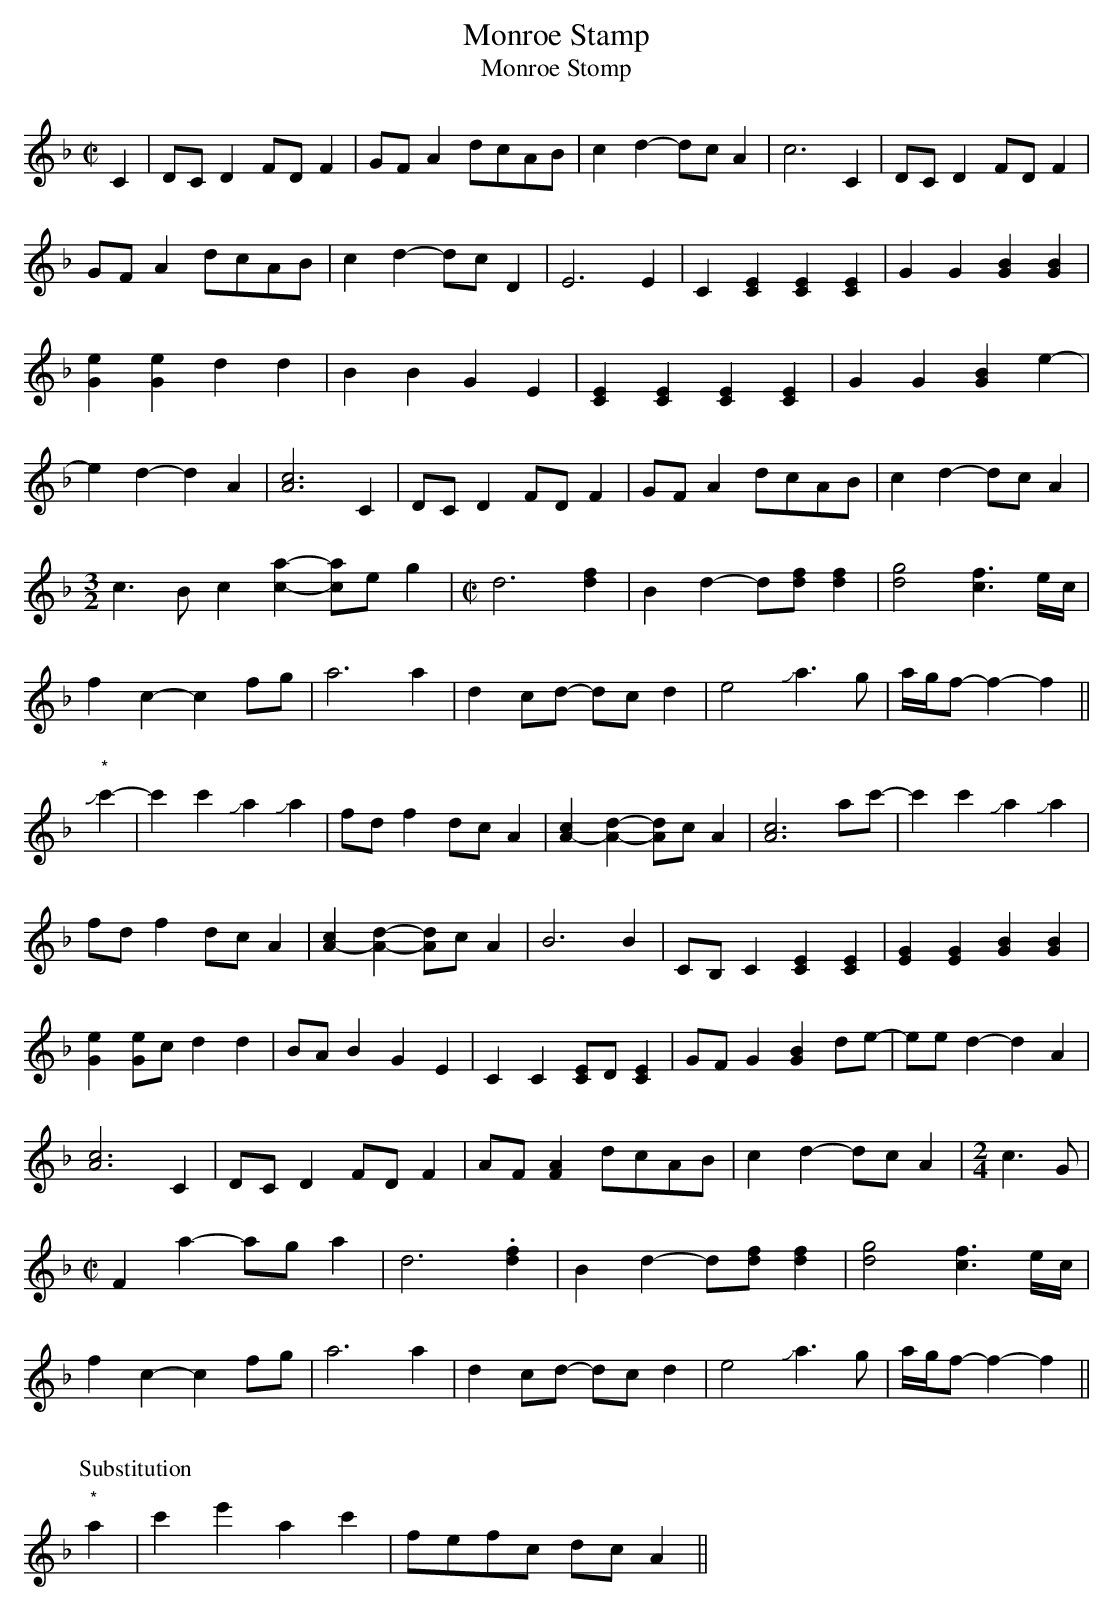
X:1
T:Monroe Stamp
T:Monroe Stomp
M:C|
L:1/8
K:F
C2 |DC D2 FD F2|GF A2 dcAB| c2d2-dc A2|c6 C2|DCD2 FD F2|
GF A2 dcAB|c2 d2- dc D2|E6E2|C2[C2E2][C2E2][C2E2]|G2G2[G2B2][G2B2]|
[G2e2][G2e2]d2d2|B2B2G2E2|[C2E2][C2E2][C2E2][C2E2]|G2G2[G2B2]e2-|
e2d2-d2A2|[A6c6]C2|DC D2 FD F2|GF A2 dcAB| c2d2-dc A2|
[M:3/2]c3B c2[c2a2]-[ca]e g2 |[M:C|]d6 [d2f2]|B2d2-d[df][d2f2]|[d4g4][c3f3]e/c/ |
f2c2-c2fg|a6a2|d2cd- dc d2|e4 +slide+a3g|a/g/f- f2- f2||
"*"+slide+c'2-|c'2 c'2 +slide+a2+slide+a2|fd f2 dcA2|[A2c2]-[A2d2]-[Ad]cA2|[A6c6]a-c'-|c'2c'2 +slide+a2+slide+a2|
fd f2 dcA2|[A2c2]-[A2d2]-[Ad]cA2|B6 B2|CB,C2 [C2E2][C2E2]|[E2G2][E2G2][G2B2][G2B2]|
[G2e2][Ge]c d2d2|BAB2 G2E2|C2C2[CE]D[C2E2]|GFG2 [G2B2]d-e-|ee d2-d2A2|
[A6c6]C2|DCD2 FDF2|AF [F2A2] dcAB|c2d2-dcA2|[M:2/4] c3G |
[M:C|]F2a2- ag a2|d6.[d2f2]|B2d2- d[df][d2f2]|[d4g4][c3f3]e/c/ |
f2c2-c2fg|a6a2|d2cd- dc d2|e4 +slide+a3g|a/g/f- f2- f2||
P:Substitution
"*"a2-|c'2e'2a2c'2| fefc dcA2||
